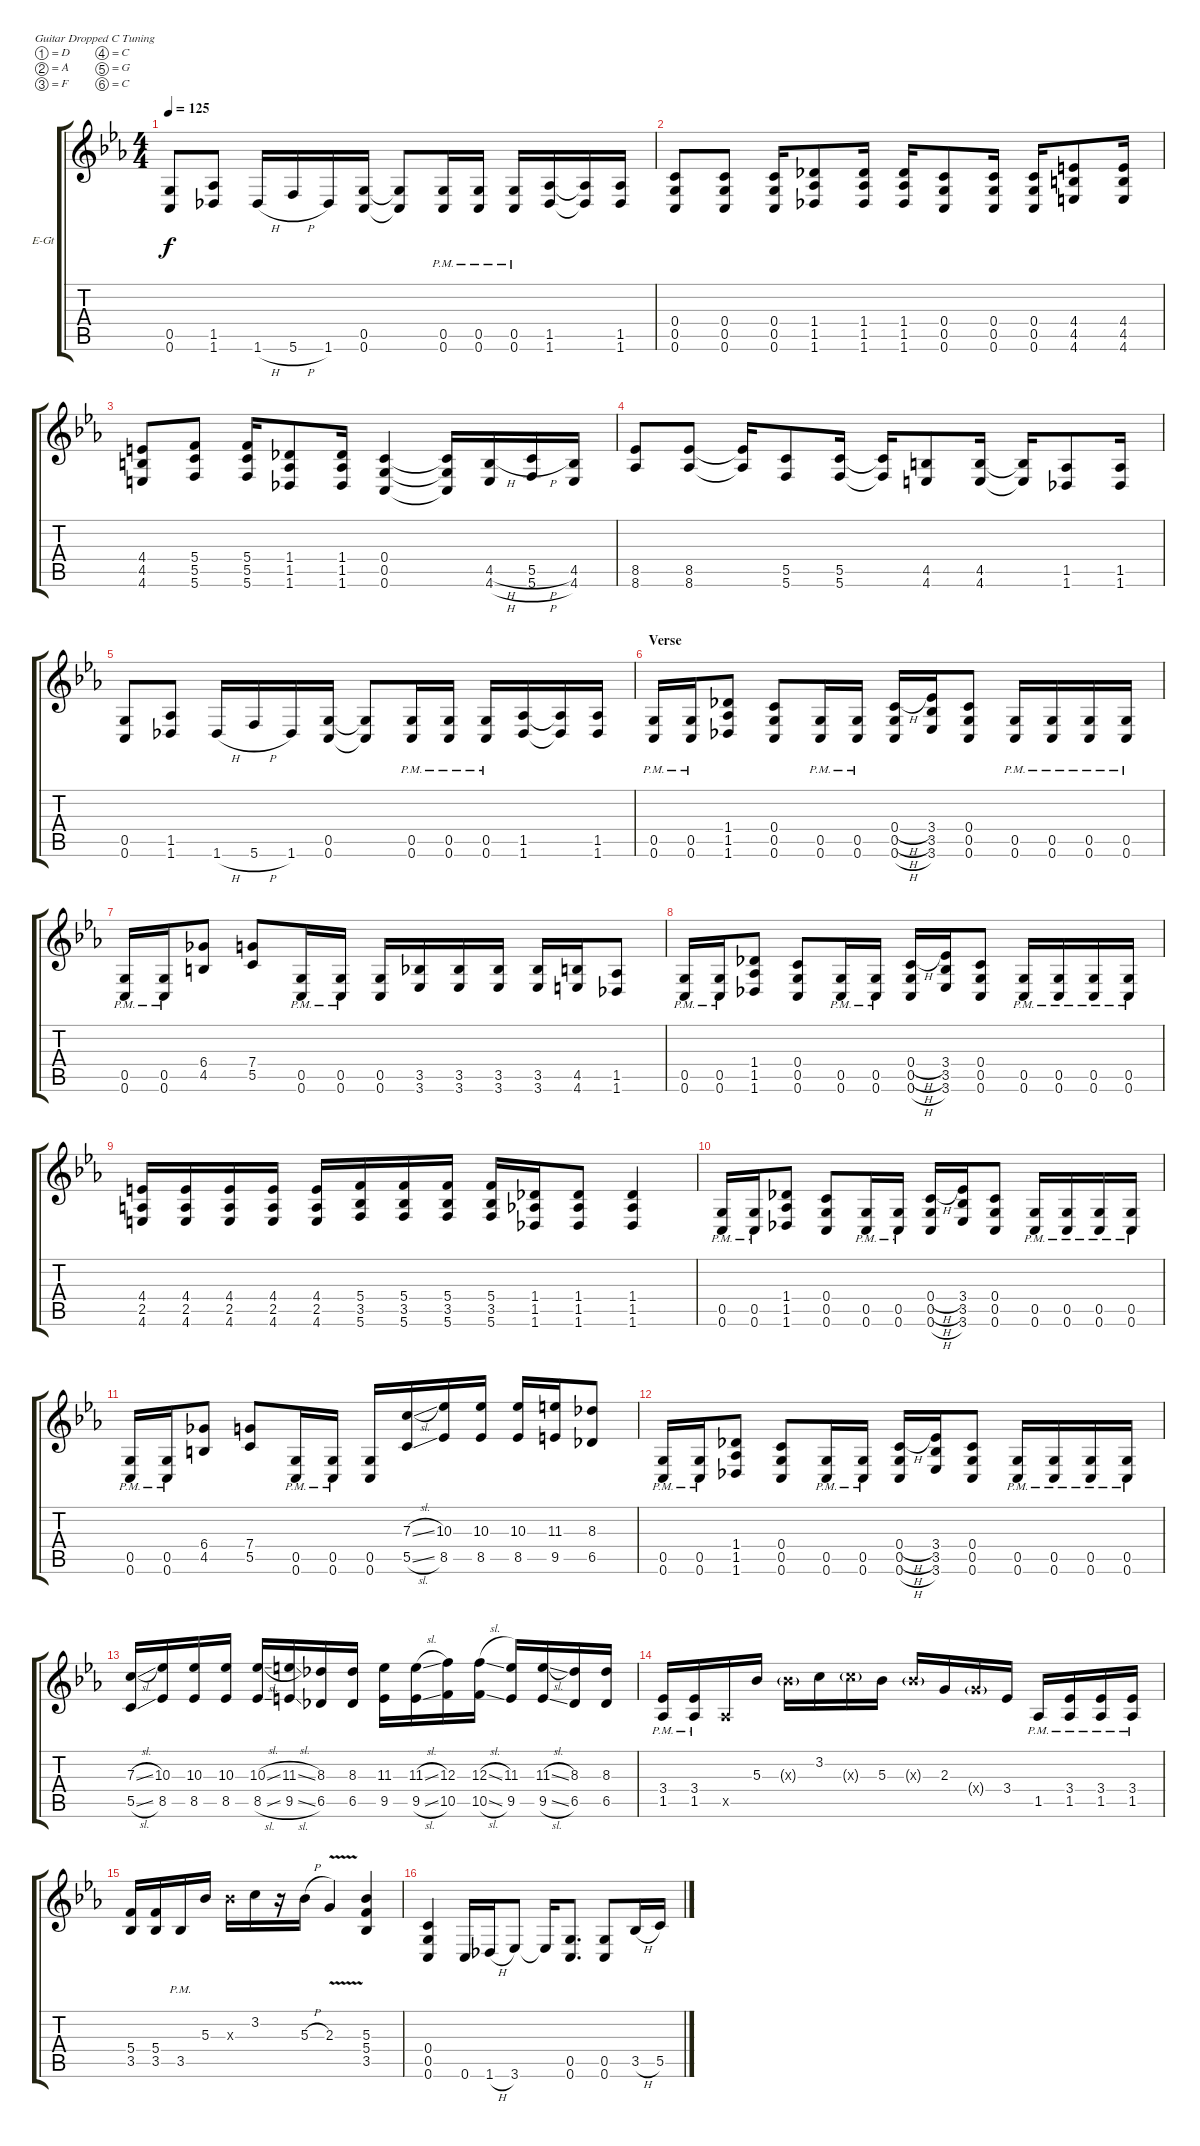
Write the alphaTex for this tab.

\bracketExtendMode groupsimilarinstruments
\firstSystemTrackNameOrientation horizontal
\otherSystemsTrackNameOrientation horizontal
\track ("Electric Guitar 2" "E-Gt") {instrument distortionguitar}
\staff {score tabs}
\tuning (D4 A3 F3 C3 G2 C2)
\ts (4 4)
\tempo 125
\clef g2
\ks cminor
(0.6 0.5).8{dy f} (1.6 1.5).8 1.6{h}.16 5.6{h}.16 1.6.16 (0.6 0.5).16 (0.6{t} 0.5{t}).8 (0.6{pm} 0.5{pm}).16 (0.6{pm} 0.5{pm}).16 (0.6{pm} 0.5{pm}).16 (1.6 1.5).16 (1.6{t} 1.5{t}).16 (1.6 1.5).16 |
(0.6 0.5 0.4).8 (0.6 0.5 0.4).8 (0.6 0.5 0.4).16 (1.6 1.5 1.4).8 (1.6 1.5 1.4).16 (1.6 1.5 1.4).16 (0.6 0.5 0.4).8 (0.6 0.5 0.4).16 (0.6 0.5 0.4).16 (4.6 4.5 4.4).8 (4.6 4.5 4.4).16 |
(4.6 4.4 4.5).8 (5.6 5.5 5.4).8 (5.6 5.4 5.5).16 (1.6 1.5 1.4).8 (1.6 1.4 1.5).16 (0.6 0.5 0.4).4 (0.6{t} 0.5{t} 0.4{t}).16 (4.6{h} 4.5{h}).16 (5.6{h} 5.5{h}).16 (4.5 4.6).16 |
(8.6 8.5).8 (8.5 8.6).8 (8.6{t} 8.5{t}).16 (5.6 5.5).8 (5.5 5.6).16 (5.6{t} 5.5{t}).16 (4.5 4.6).8 (4.6 4.5).16 (4.5{t} 4.6{t}).16 (1.6 1.5).8 (1.5 1.6).16 |
(0.6 0.5).8 (1.6 1.5).8 1.6{h}.16 5.6{h}.16 1.6.16 (0.6 0.5).16 (0.6{t} 0.5{t}).8 (0.6{pm} 0.5{pm}).16 (0.6{pm} 0.5{pm}).16 (0.6{pm} 0.5{pm}).16 (1.6 1.5).16 (1.6{t} 1.5{t}).16 (1.6 1.5).16 |
\section ("" "Verse")
(0.6{pm} 0.5{pm}).16 (0.6{pm} 0.5{pm}).16 (1.6 1.5 1.4).8 (0.6 0.5 0.4).8 (0.6{pm} 0.5{pm}).16 (0.6{pm} 0.5{pm}).16 (0.6{h} 0.5{h} 0.4{h}).16 (3.6 3.5 3.4).16 (0.6 0.5 0.4).8 (0.6{pm} 0.5{pm}).16 (0.6{pm} 0.5{pm}).16 (0.6{pm} 0.5{pm}).16 (0.6{pm} 0.5{pm}).16 |
(0.6{pm} 0.5{pm}).16 (0.6{pm} 0.5{pm}).16 (4.5 6.4).8 (7.4 5.5).8 (0.6{pm} 0.5{pm}).16 (0.6{pm} 0.5{pm}).16 (0.5 0.6).16 (3.6 3.5).16 (3.6 3.5).16 (3.6 3.5).16 (3.6 3.5).16 (4.6 4.5).16 (1.6 1.5).8 |
(0.6{pm} 0.5{pm}).16 (0.6{pm} 0.5{pm}).16 (1.6 1.5 1.4).8 (0.6 0.5 0.4).8 (0.6{pm} 0.5{pm}).16 (0.6{pm} 0.5{pm}).16 (0.6{h} 0.5{h} 0.4{h}).16 (3.6 3.5 3.4).16 (0.6 0.5 0.4).8 (0.6{pm} 0.5{pm}).16 (0.6{pm} 0.5{pm}).16 (0.6{pm} 0.5{pm}).16 (0.6{pm} 0.5{pm}).16 |
(2.5 4.6 4.4).16 (2.5 4.6 4.4).16 (2.5 4.6 4.4).16 (2.5 4.6 4.4).16 (2.5 4.6 4.4).16 (3.5 5.6 5.4).16 (3.5 5.6 5.4).16 (3.5 5.6 5.4).16 (3.5 5.6 5.4).16 (1.5 1.6 1.4).16 (1.6 1.5 1.4).8 (1.5 1.6 1.4).4 |
(0.6{pm} 0.5{pm}).16 (0.6{pm} 0.5{pm}).16 (1.6 1.5 1.4).8 (0.6 0.5 0.4).8 (0.6{pm} 0.5{pm}).16 (0.6{pm} 0.5{pm}).16 (0.6{h} 0.5{h} 0.4{h}).16 (3.6 3.5 3.4).16 (0.6 0.5 0.4).8 (0.6{pm} 0.5{pm}).16 (0.6{pm} 0.5{pm}).16 (0.6{pm} 0.5{pm}).16 (0.6{pm} 0.5{pm}).16 |
(0.6{pm} 0.5{pm}).16 (0.6{pm} 0.5{pm}).16 (4.5 6.4).8 (7.4 5.5).8 (0.6{pm} 0.5{pm}).16 (0.6{pm} 0.5{pm}).16 (0.5 0.6).16 (5.5{sl} 7.3{sl}).16 (8.5 10.3).16 (8.5 10.3).16 (8.5 10.3).16 (9.5 11.3).16 (6.5 8.3).8 |
(0.6{pm} 0.5{pm}).16 (0.6{pm} 0.5{pm}).16 (1.6 1.5 1.4).8 (0.6 0.5 0.4).8 (0.6{pm} 0.5{pm}).16 (0.6{pm} 0.5{pm}).16 (0.6{h} 0.5{h} 0.4{h}).16 (3.6 3.5 3.4).16 (0.6 0.5 0.4).8 (0.6{pm} 0.5{pm}).16 (0.6{pm} 0.5{pm}).16 (0.6{pm} 0.5{pm}).16 (0.6{pm} 0.5{pm}).16 |
(5.5{sl} 7.3{sl}).16 (8.5 10.3).16 (8.5 10.3).16 (8.5 10.3).16 (8.5{sl} 10.3{sl}).16 (9.5{sl} 11.3{sl}).16 (6.5 8.3).16 (6.5 8.3).16 (9.5 11.3).16 (9.5{sl} 11.3{sl}).16 (10.5 12.3).16 (10.5{sl} 12.3{sl}).16 (9.5 11.3).16 (9.5{sl} 11.3{sl}).16 (6.5 8.3).16 (6.5 8.3).16 |
(1.5{pm} 3.4{pm}).16 (1.5{pm} 3.4{pm}).16 1.5{x}.16 5.3.16 5.3{g x}.16 3.2.16 7.3{g x}.16 5.3.16 5.3{g x}.16 2.3.16 7.4{g x}.16 3.4.16 1.5{pm}.16 (1.5{pm} 3.4{pm}).16 (1.5{pm} 3.4{pm}).16 (1.5{pm} 3.4{pm}).16 |
(3.5 5.4).16 (5.4 3.5).16 3.5{pm}.16 5.3.16 5.3{x}.16 3.2.16 r.16 5.3{h}.16 2.3{v}.4 (3.5 5.4 5.3).4 |
(0.6 0.5 0.4).4 0.6.16 1.6{h}.16 3.6.8 3.6{t}.16 (0.6 0.5).8{d} (0.6 0.5).8 3.5{h}.16 5.5.16
